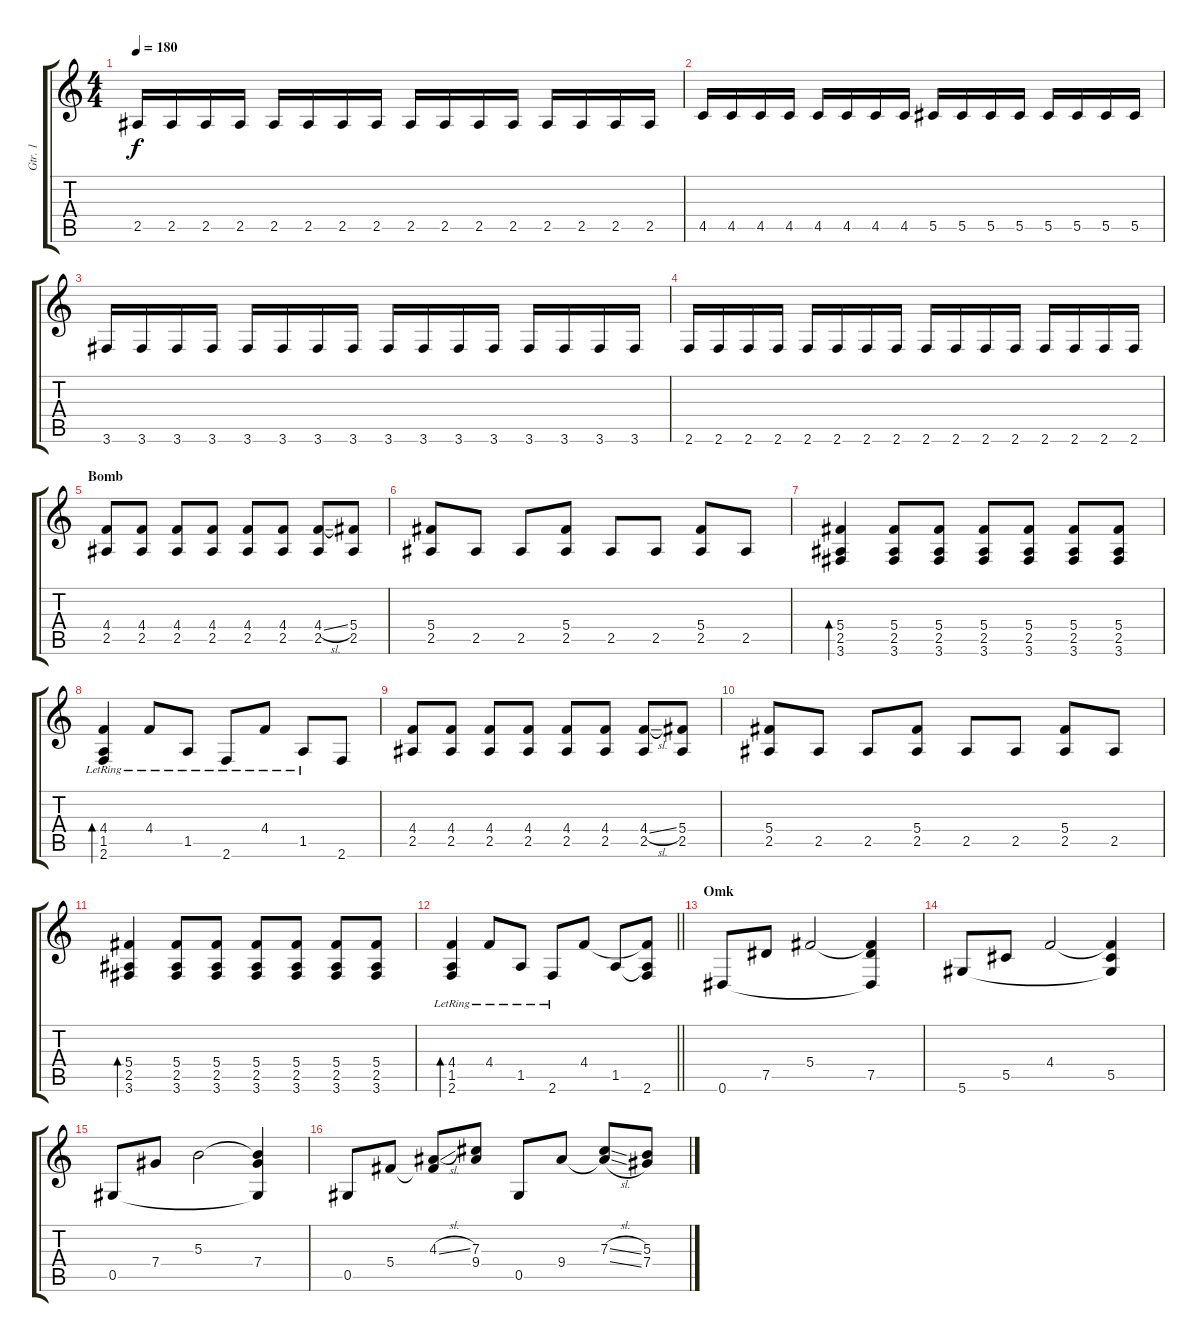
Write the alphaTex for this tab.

\track ("Gtr. 1" "Gtr. 1") {instrument distortionguitar}
\staff {score tabs}
\tuning (Eb4 Bb3 Gb3 Db3 Ab2 Eb2) {hide}
\ts (4 4)
\tempo 180
\clef g2
\ks c
2.5.16{dy f} 2.5.16 2.5.16 2.5.16 2.5.16 2.5.16 2.5.16 2.5.16 2.5.16 2.5.16 2.5.16 2.5.16 2.5.16 2.5.16 2.5.16 2.5.16 |
4.5.16 4.5.16 4.5.16 4.5.16 4.5.16 4.5.16 4.5.16 4.5.16 5.5.16 5.5.16 5.5.16 5.5.16 5.5.16 5.5.16 5.5.16 5.5.16 |
3.6.16 3.6.16 3.6.16 3.6.16 3.6.16 3.6.16 3.6.16 3.6.16 3.6.16 3.6.16 3.6.16 3.6.16 3.6.16 3.6.16 3.6.16 3.6.16 |
2.6.16 2.6.16 2.6.16 2.6.16 2.6.16 2.6.16 2.6.16 2.6.16 2.6.16 2.6.16 2.6.16 2.6.16 2.6.16 2.6.16 2.6.16 2.6.16 |
\section ("" "Bomb")
(4.4 2.5).8 (4.4 2.5).8 (4.4 2.5).8 (4.4 2.5).8 (4.4 2.5).8 (4.4 2.5).8 (4.4{sl} 2.5).8 (5.4 2.5).8 |
(5.4 2.5).8 2.5.8 2.5.8 (5.4 2.5).8 2.5.8 2.5.8 (5.4 2.5).8 2.5.8 |
(5.4 2.5 3.6).4{bd 60} (5.4 2.5 3.6).8 (5.4 2.5 3.6).8 (5.4 2.5 3.6).8 (5.4 2.5 3.6).8 (5.4 2.5 3.6).8 (5.4 2.5 3.6).8 |
(4.4 1.5{lr} 2.6{lr}).4{bd 60} 4.4{lr}.8 1.5{lr}.8 2.6{lr}.8 4.4{lr}.8 1.5{lr}.8 2.6.8 |
(4.4 2.5).8 (4.4 2.5).8 (4.4 2.5).8 (4.4 2.5).8 (4.4 2.5).8 (4.4 2.5).8 (4.4{sl} 2.5).8 (5.4 2.5).8 |
(5.4 2.5).8 2.5.8 2.5.8 (5.4 2.5).8 2.5.8 2.5.8 (5.4 2.5).8 2.5.8 |
(5.4 2.5 3.6).4{bd 60} (5.4 2.5 3.6).8 (5.4 2.5 3.6).8 (5.4 2.5 3.6).8 (5.4 2.5 3.6).8 (5.4 2.5 3.6).8 (5.4 2.5 3.6).8 |
\barLineRight lightlight
(4.4 1.5{lr} 2.6{lr}).4{bd 60} 4.4{lr}.8 1.5{lr}.8 2.6{lr}.8 4.4.8 1.5.8 (4.4{t} 1.5{t} 2.6).8 |
\section ("" "Omk")
0.6.8 7.5.8 5.4.2 (5.4{t} 7.5 0.6{t}).4 |
5.6.8 5.5.8 4.4.2 (4.4{t} 5.5 5.6{t}).4 |
0.5.8 7.4.8 5.3.2 (5.3{t} 7.4 0.5{t}).4 |
0.5.8 5.4.8 (4.3{sl} 5.4{t}).8 (7.3 9.4).8 0.5.8 9.4.8 (7.3{sl} 9.4{sl t}).8 (5.3 7.4).8
